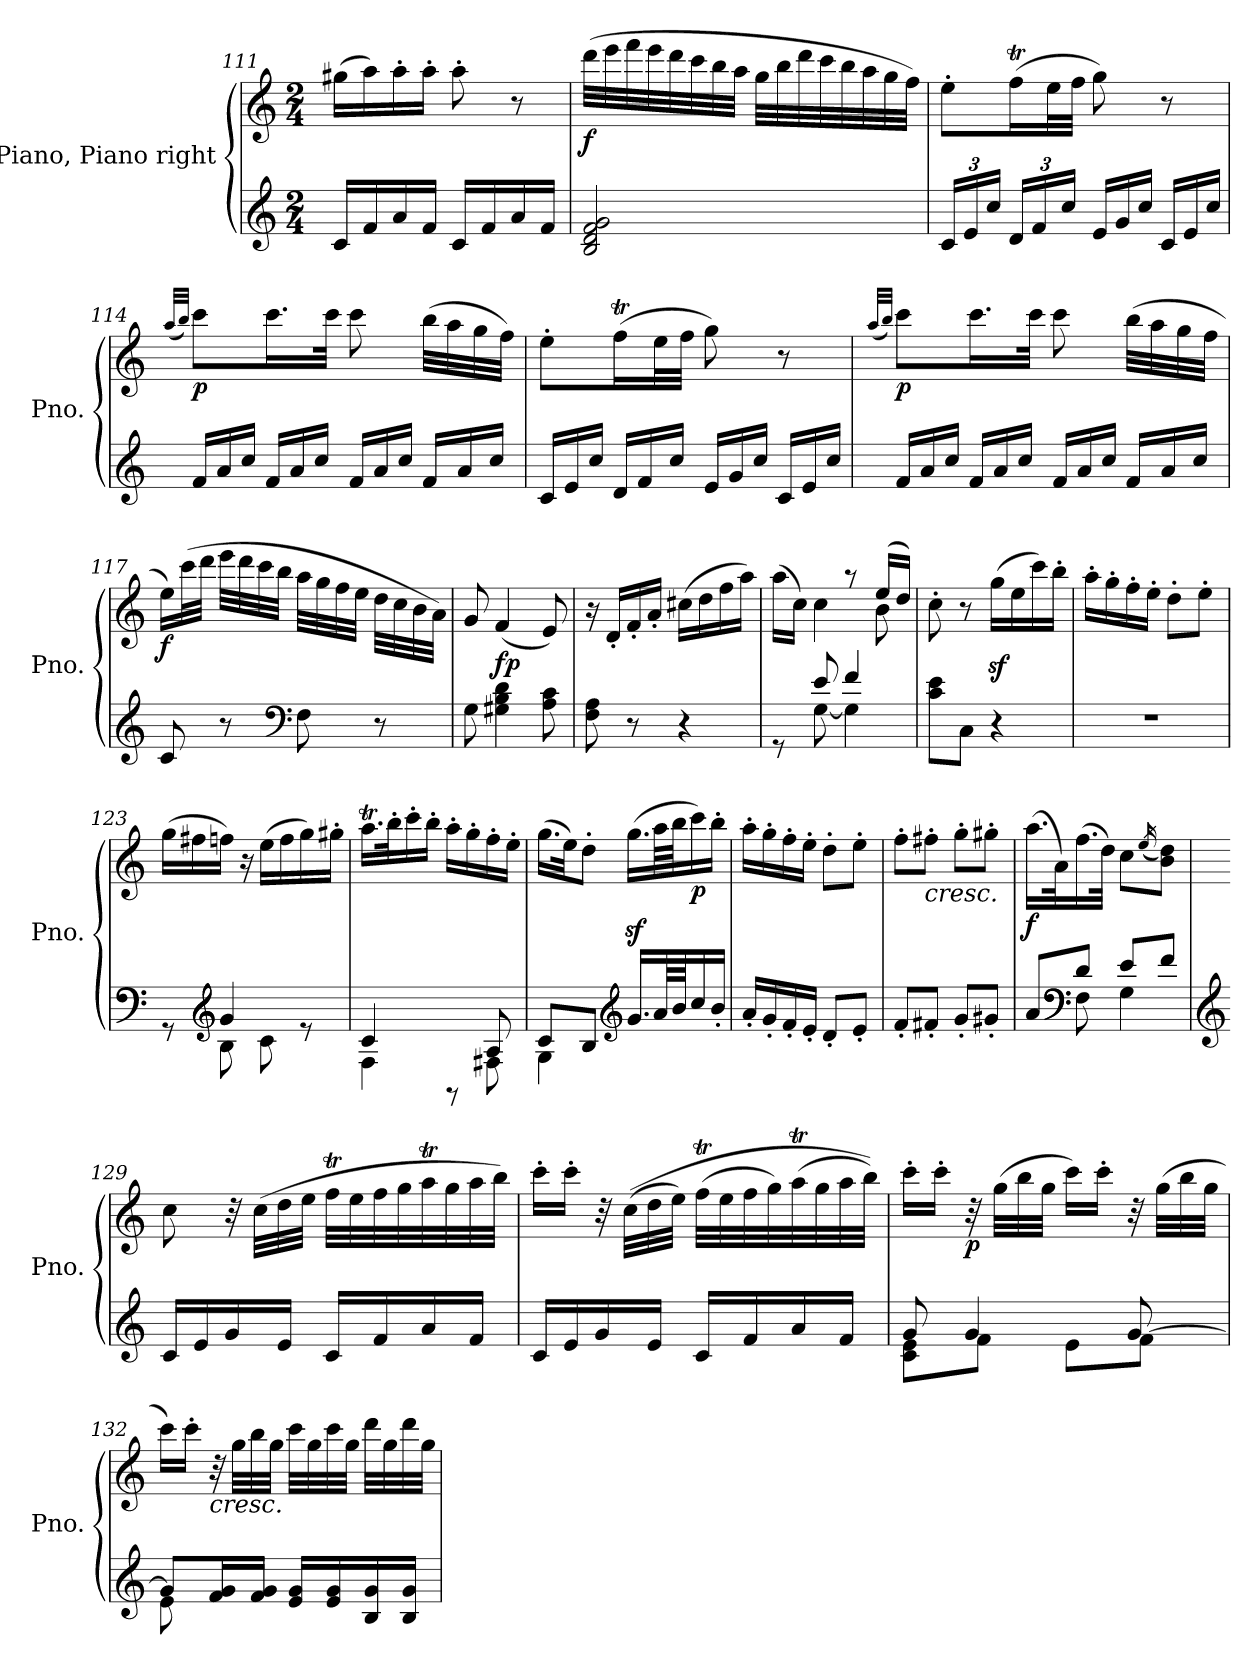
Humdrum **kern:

**kern	**kern	**dynam
*part1	*part1	*part1
*staff2	*staff1	*staff1/2
*I"Piano, Piano right	*	*
*I'Pno.	*	*
*clefG2	*clefG2	*
*k[]	*k[]	*
*M2/4	*M2/4	*
=111	=111	=111
16c/LL	(>16gg#X\LL	.
16f/	16aa\)	.
16a/	16aa'\	.
16f/JJ	16aa'\JJ	.
16c/LL	8aa'\	.
16f/	.	.
16a/	8r	.
16f/JJ	.	.
=112	=112	=112
!	!	!LO:DY:b
2B/ 2d/ 2f/ 2g/	(>32ddd\LLL	f
.	32eee\	.
.	32fff\	.
.	32eee\	.
.	32ddd\	.
.	32ccc\	.
.	32bb\	.
.	32aa\JJJ	.
.	32gg\LLL	.
.	32bb\	.
.	32ddd\	.
.	32ccc\	.
.	32bb\	.
.	32aa\	.
.	32gg\	.
.	32ff\JJJ)	.
!!LO:LB:g=z
=113	=113	=113
*Xbrackettup	*	*
24c/LL	8ee'\L	.
24e/	.	.
24cc/JJ	.	.
24d/LL	(>16ffT\L	.
24f/	.	.
.	32ee\L	.
24cc/JJ	.	.
.	32ff\JJJ	.
*Xtuplet	*	*
24e/LL	8gg\)	.
24g/	.	.
24cc/JJ	.	.
24c/LL	8r	.
24e/	.	.
24cc/JJ	.	.
=114	=114	=114
.	(<32qaa/LLL	.
.	32qbb/JJJ)	.
!	!	!LO:DY:b
24f/LL	8ccc\L	p
24a/	.	.
24cc/JJ	.	.
24f/LL	16.ccc\L	.
24a/	.	.
24cc/JJ	.	.
.	32ccc\JJk	.
24f/LL	8ccc\	.
24a/	.	.
24cc/JJ	.	.
24f/LL	(>32bb\LLL	.
.	32aa\	.
24a/	.	.
.	32gg\	.
24cc/JJ	.	.
.	32ff\JJJ)	.
=115	=115	=115
24c/LL	8ee'\L	.
24e/	.	.
24cc/JJ	.	.
24d/LL	(>16ffT\L	.
24f/	.	.
.	32ee\L	.
24cc/JJ	.	.
.	32ff\JJJ	.
24e/LL	8gg\)	.
24g/	.	.
24cc/JJ	.	.
24c/LL	8r	.
24e/	.	.
24cc/JJ	.	.
!!LO:LB:g=z
=116	=116	=116
.	(<32qaa/LLL	.
.	32qbb/JJJ)	.
!	!	!LO:DY:b
24f/LL	8ccc\L	p
24a/	.	.
24cc/JJ	.	.
24f/LL	16.ccc\L	.
24a/	.	.
24cc/JJ	.	.
.	32ccc\JJk	.
24f/LL	8ccc\	.
24a/	.	.
24cc/JJ	.	.
24f/LL	(>32bb\LLL	.
.	32aa\	.
24a/	.	.
.	32gg\	.
24cc/JJ	.	.
.	32ff\JJJ	.
=117	=117	=117
!	!	!LO:DY:b
8c/	16ee\LL)	f
.	(>32ccc\L	.
.	32ddd\JJJ	.
8r	32eee\LLL	.
.	32ddd\	.
.	32ccc\	.
.	32bb\JJJ	.
*clefF4	*	*
8F\	32aa\LLL	.
.	32gg\	.
.	32ff\	.
.	32ee\JJJ	.
8r	32dd\LLL	.
.	32cc\	.
.	32b\	.
.	32a\JJJ)	.
=118	=118	=118
8G\	8g/	.
!	!	!LO:DY:b
4G#X\ 4B\ 4d\	(<4f/	fp
8A\ 8c\	8e/)	.
!!LO:LB:g=z
=119	=119	=119
8F\ 8A\	16r	.
.	16d'/LL	.
8r	16f'/	.
.	16a'/JJ	.
4r	(>16cc#X\LL	.
.	16dd\	.
.	16ff\	.
.	16aa\JJ)	.
=120	=120	=120
*^	*^	*
8rGG	8ryy	4rGGyy	(>16aa\LL	.
.	.	.	16cc\JJ)	.
8e/	[8G\	.	4cc\	.
4f/	4G\]	8r	.	.
.	.	(>16ee/LL	8b\	.
.	.	16dd/JJ)	.	.
*v	*v	*	*	*
*	*v	*v	*
=121	=121	=121
8c\ 8e\L	8cc'\	.
8C\J	8r	.
4r	(>16ggz<\LL	.
.	16ee\	.
.	16ccc\)	.
.	16bb'\JJ	.
=122	=122	=122
2r	16aa'\LL	.
.	16gg'\	.
.	16ff'\	.
.	16ee'\JJ	.
.	8dd'\L	.
.	8ee'\J	.
=123	=123	=123
*^	*	*
8rGG	8ryy	(>16gg\LL	.
.	.	16ff#X\	.
*clefG2	*	*	*
4g/	8B\	16ffn\JJ)	.
.	.	16r	.
.	8c\	(>16ee\LL	.
.	.	16ff\	.
8re	8ryy	16gg\)	.
.	.	16gg#X'\JJ	.
!!LO:PB:g=z
=124	=124	=124	=124
4c/	4F\	16.aaT\LL	.
.	.	32bb'\K	.
.	.	16ccc'\	.
.	.	16bb'\JJ	.
8rGG	8ryy	16aa'\LL	.
.	.	16gg'\	.
8A/	8F#X\	16ff'\	.
.	.	16ee'\JJ	.
=125	=125	=125	=125
8c/L	4G\	(>16.gg\LL	.
.	.	32ee\JK)	.
8B/J	.	8dd'\J	.
*clefG2	*	*	*
16.g/LL	4ryy	(>16.ggz<\LL	.
64a/LL	.	64aa\LL	.
64b/JJ	.	64bb\JJ	.
!	!	!	!LO:DY:b
16cc/	.	16ccc\)	p
16b'/JJ	.	16bb'\JJ	.
*v	*v	*	*
=126	=126	=126
16a'/LL	16aa'\LL	.
16g'/	16gg'\	.
16f'/	16ff'\	.
16e'/JJ	16ee'\JJ	.
8d'/L	8dd'\L	.
8e'/J	8ee'\J	.
=127	=127	=127
8f'/L	8ff'\L	.
!	!LO:TX:b:i:t=cresc.	!
8f#X'/J	8ff#X'\J	.
8g'/L	8gg'\L	.
8g#X'/J	8gg#X'\J	.
=128	=128	=128
*^	*	*
!	!	!	!LO:DY:b
8a/L	8ryy	(>16.aa\LL	f
.	.	32a\K)	.
*clefF4	*	*	*
8d/J	8F\	(>16.ff\	.
.	.	32dd\JJk)	.
8e/L	4G\	8cc\L	.
.	.	(>16qee/	.
8f/J	.	8b\ 8dd\J)	.
*v	*v	*	*
!!LO:LB:g=z
=129	=129	=129
*clefG2	*	*
16c/LL	8cc\	.
16e/	.	.
16g/	32r	.
.	(>32cc\LLL	.
16e/JJ	32dd\	.
.	32ee\JJJ	.
16c/LL	32ffT\LLL	.
.	32ee\	.
16f/	32ff\	.
.	32gg\	.
16a/	32aaT\	.
.	32gg\	.
16f/JJ	32aa\	.
.	32bb\JJJ)	.
=130	=130	=130
16c/LL	16ccc'\LL	.
16e/	16ccc'\JJ	.
16g/	32r	.
.	(>(>32cc\LLL	.
16e/JJ	32dd\	.
.	32ee\JJJ)	.
16c/LL	(>32ffT\LLL	.
.	32ee\	.
16f/	32ff\	.
.	32gg\)	.
16a/	(>32aaT\	.
.	32gg\	.
16f/JJ	32aa\	.
.	32bb\JJJ))	.
=131	=131	=131
*^	*	*
8g/	8c\ 8e\L	16ccc'\LL	.
.	.	16ccc'\JJ	.
!	!	!	!LO:DY:b
4g/	8f\J	32r	p
.	.	(>32gg\LLL	.
.	.	32bb\	.
.	.	32gg\JJJ	.
.	8e\L	16ccc\LL)	.
.	.	16ccc'\JJ	.
[8g/	8f\J	32r	.
.	.	(>32gg\LLL	.
.	.	32bb\	.
.	.	32gg\JJJ	.
!!LO:LB:g=z
=132	=132	=132	=132
8g/L]	8e\	16ccc\LL)	.
.	.	16ccc'\JJ	.
!	!	!LO:TX:b:i:t=cresc.	!
16f/ 16g/L	4.ryy	32r	.
.	.	32gg\LLL	.
16f/ 16g/JJ	.	32bb\	.
.	.	32gg\JJJ	.
16e/ 16g/LL	.	32ccc\LLL	.
.	.	32gg\	.
16e/ 16g/	.	32ccc\	.
.	.	32gg\JJJ	.
16B/ 16g/	.	32ddd\LLL	.
.	.	32gg\	.
16B/ 16g/JJ	.	32ddd\	.
.	.	32gg\JJJ	.
*v	*v	*	*
=	=	=
*-	*-	*-
